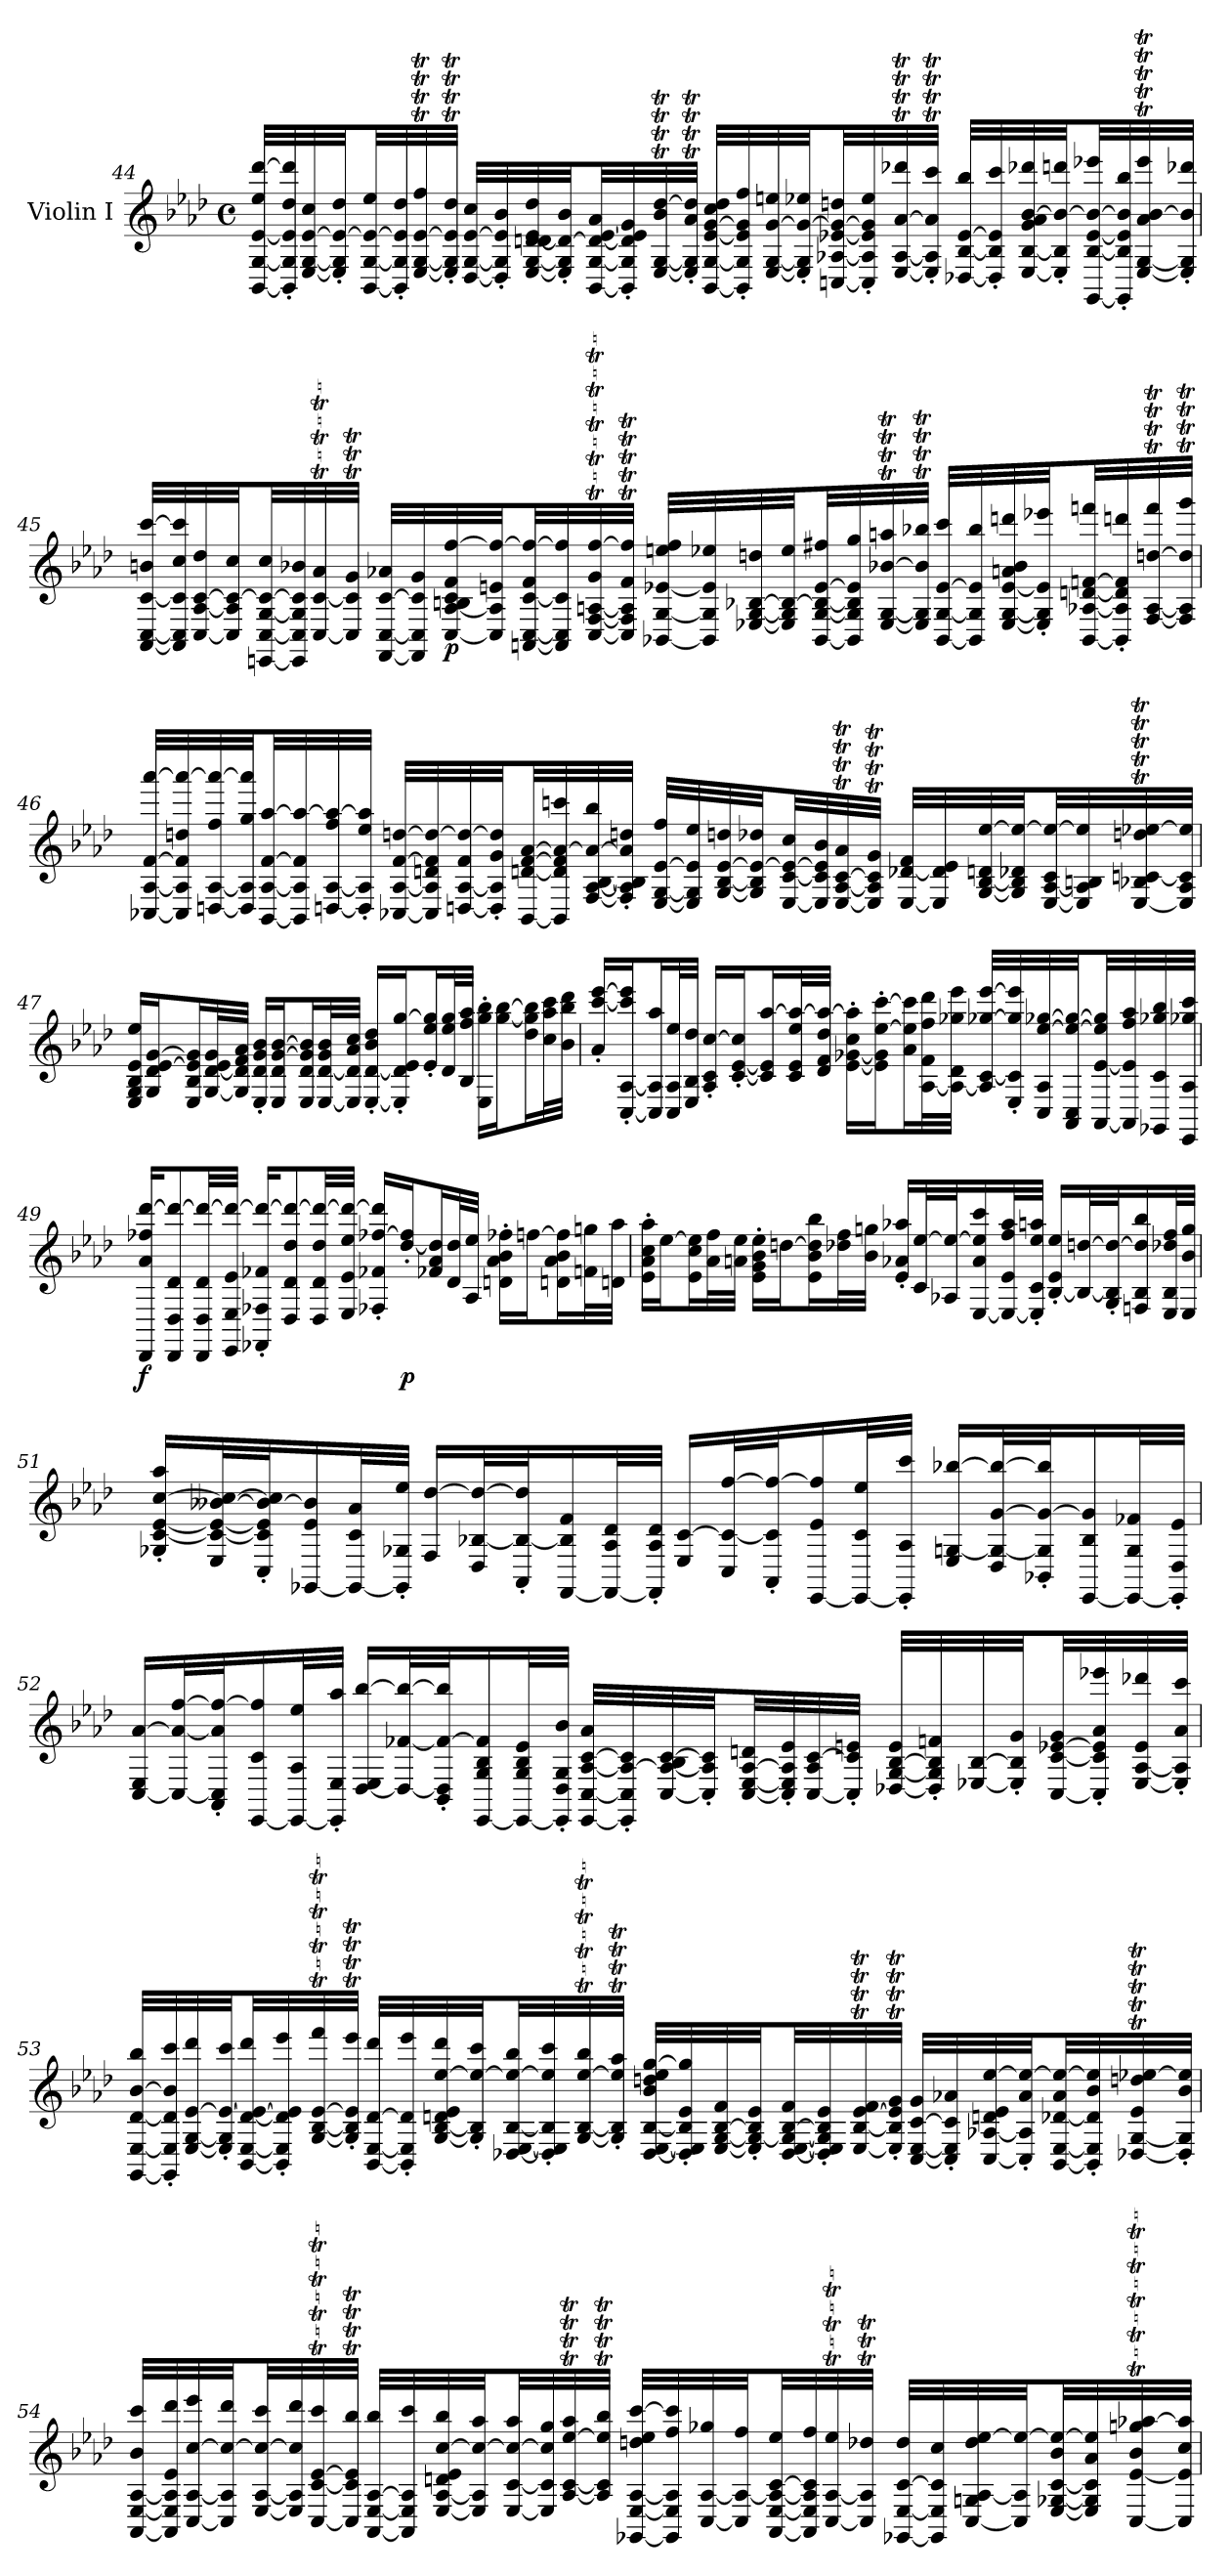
**kern	**dynam
*part1	*part1
*staff1	*staff1
*I"Violin I	*
*I'Vln	*
*clefG2	*
*k[b-e-a-d-]	*
*A-:	*
*M4/4	*
*met(c)	*
=44	=44
[32BB- [32G [32e- 32ee- [32ddd-LLL	.
32BB-]' 32G]' 32e-]' 32dd-' 32ddd-]'	.
[32E- [32G [32e- 32cc	.
32E-]' 32G]' 32e-_' 32dd-'JJ	.
[32BB- [32G 32e-_ 32ee-LL	.
32BB-]' 32G]' 32e-]' 32dd-'	.
[32E-T [32GT [32e-T 32ffT	.
32E-]T' 32G]T' 32e-]T' 32dd-T'JJJ	.
[32D- [32G [32e- 32ccLLL	.
32D-]' 32G]' 32e-]' 32b-'	.
[32E- [32G [32d- 32dn 32e- 32dd-	.
32E-]' 32G]' 32d-_' 32b-'JJ	.
[32BB- [32G 32d-_ [32e- 32a-LL	.
32BB-]' 32G]' 32d-]' 32e-]' 32g'	.
[32E-T [32GT 32b-T [32dd-T	.
32E-]T' 32G]T' 32a-T' 32dd-]T'JJJ	.
[32BB- [32G [32e- [32g 32cc 32dd-LLL	.
32BB-]' 32G]' 32e-]' 32g]' 32ff'	.
[32E- [32G [32g 32een	.
32E-]' 32G]' 32g_' 32ee-X'JJ	.
[32Cn [32A- [32e-X 32g_ 32ddnLL	.
32C]' 32A-]' 32e-]' 32g]' 32ee-'	.
[32E-T [32A-T [32a-T 32ddd-XT	.
32E-]T' 32A-]T' 32a-]T' 32cccT'JJJ	.
[32D-X [32B- [32e- 32bb-LLL	.
32D-]' 32B-]' 32e-]' 32ccc'	.
[32E- [32B- 32g 32a- [32b- 32ddd-	.
32E-]' 32B-]' 32b-_' 32dddn'JJ	.
[32GG [32B- [32e- 32b-_ 32eee-XLL	.
32GG]' 32B-]' 32e-]' 32b-]' 32bb-'	.
[32E-T [32GT 32a-T [32b-T 32eee-T	.
32E-]' 32G]' 32b-]' 32ddd-X'JJJ	.
=45	=45
[32AA- [32C [32c 32bn [32cccLLL	.
32AA-] 32C] 32c] 32cc 32ccc]	.
[32C [32A- [32c 32dd-	.
32C] 32A-] 32c_ 32ccJJ	.
[32EEn [32C [32G 32c_ 32ccLL	.
32EE] 32C] 32G] 32c] 32b-X	.
[32CT [32cT 32a-T	.
32C]T 32c]T 32gTJJJ	.
[32FF [32C [32c 32a-LLL	.
32FF] 32C] 32c] 32g	.
[32C [32A- 32Bn 32c 32f [32ff	p
32C] 32A-] 32en 32ff_JJ	.
[32AAn [32C [32c 32f 32ff_LL	.
32AA] 32C] 32c] 32ff]	.
[32CT [32FT [32AnT 32gT [32ffT	.
32C]T 32F]T 32A]T 32fT 32ff]TJJJ	.
[32BB-X [32G [32e-X 32een 32ffLLL	.
32BB-] 32G] 32e-] 32ee-X	.
[32E-X [32G [32B-X 32ddn	.
32E-] 32G] 32B-_ 32ee-JJ	.
[32BB- [32G 32B-_ [32e- 32ff#XLL	.
32BB-] 32G] 32B-] 32e-] 32gg	.
[32E-T [32GT [32b-XT 32aanT	.
32E-]T 32G]T 32b-]T 32bb-XTJJJ	.
[32BB- [32G [32e- 32cccLLL	.
32BB-] 32G] 32e-] 32bb-	.
[32E- [32G [32e- 32an 32b- 32dddn	.
32E-]' 32G]' 32e-]' 32eee-X'JJ	.
[32BB- [32A-X [32dn [32fn 32fffnLL	.
32BB-]' 32A-]' 32d]' 32f]' 32dddn'	.
[32FT [32A-T [32ddnT 32fffT	.
32F]T 32A-]T 32dd]T 32gggTJJJ	.
=46	=46
[32C-X [32A- [32f [32aaa-LLL	.
32C-] 32A-] 32f] 32ddn 32aaa-_	.
[32Dn [32A- 32ff 32aaa-_	.
32D] 32A-] 32gg 32aaa-]JJ	.
[32BB- [32A- [32f [32aa-LL	.
32BB-] 32A-] 32f] 32aa-_	.
[32Dn [32A- 32ff 32aa-_	.
32D]' 32A-]' 32ee-' 32aa-]'JJJ	.
[32C-X [32A- [32f [32ddnLLL	.
32C-] 32A-] 32dn 32f] 32dd_	.
[32Dn [32A- 32f 32dd_	.
32D]' 32A-]' 32g' 32dd]'JJ	.
[32BB- [32dn [32f [32a-LL	.
32BB-] 32d] 32f] 32a-_ 32cccn	.
[32F [32A- [32B- 32a-_ 32bb-	.
32F]' 32A-]' 32B-]' 32a-]' 32ddn'JJJ	.
[32E- [32G [32e- 32ffLLL	.
32E-] 32G] 32e-] 32ee-	.
[32G [32B- [32e- 32ddn	.
32G] 32B-] 32e-_ 32dd-XJJ	.
[32E- [32c 32e-_ 32ccLL	.
32E-] 32c] 32e-] 32b-	.
[32E-T [32A-T [32cT 32a-T	.
32E-]T 32A-]T 32c]T 32gTJJJ	.
[32E- [32d-X 32fLLL	.
32E-] 32d-] 32e-	.
[32G [32B- 32dn [32ee-	.
32G] 32B-] 32d-X 32ee-_JJ	.
[32E- [32A- 32c 32ee-_LL	.
32E-] 32A-] 32Bn 32ee-]	.
[32E-T 32B-XT [32cnT 32ddnT [32ee-T	.
32E-] 32A- 32c] 32ee-]JJJ	.
=47	=47
16E- 16G 16B- 16e- 16ee-LL	.
16G 16d- [16e- [16gJ	.
16E- 16B- 16e-] 16g]L	.
[32G [32d- 32e- 32gL	.
32G] 32d-] 32f 32a-JJJ	.
16E-' 16d-' 16g' 16b-'LL	.
16E- 16d- [16g [16b-J	.
16E- 16d- 16g] 16b-]L	.
[32E- [32d- 32g 32b-L	.
32E-] 32d-] 32a- 32ccJJJ	.
[16E-' [16d-' 16b-' 16dd-'LL	.
16E-]' 16d-]' 16e-' [16gg'J	.
16e-' 16ee-' 16gg]'L	.
32d- 32ee- 32ggL	.
32B- 32ff 32aa-JJJ	.
16E-' 16gg' 16bb-'LL	.
[16gg [16bb-J	.
16dd- 16gg] 16bb-]L	.
32cc 32aa- 32cccL	.
32b- 32bb- 32ddd-JJJ	.
=48	=48
16a-' [16ccc' [16eee-'LL	.
[16C' [16A-' 16ccc]' 16eee-]'J	.
16C] 16A-] 16aa-L	.
32C 32A- 32ee-L	.
32E- 32B- 32dd-JJJ	.
16A-' 16c' [16cc'LL	.
[16c' [16e-' 16cc]'J	.
16c] 16e-] [16aa-L	.
32c 32e- 32ee- 32aa-_L	.
32d- 32f 32dd- 32aa-_JJJ	.
[16e-' [16g-X' 16cc' 16aa-]'LL	.
16e-]' 16g-]' [16ee-' [16ccc'J	.
16a- 16ee-] 16ccc]L	.
[32A- 32f 32ff 32ddd-L	.
32A-_ 32d- 32gg-X 32eee-JJJ	.
32A-] [32c [32gg-X [32eee-LLL	.
32E-' 32c]' 32gg-]' 32eee-]'	.
32C 32A- [32ee- [32gg-X	.
32AA- 32C 32ee-_ 32gg-_JJ	.
[32AA- [32e- 32ee-] 32gg-]LL	.
32AA-] 32e-] 32ff 32aa-	.
32GG-X 32c 32gg-X 32bb-	.
32EE- 32A- 32gg-X 32cccJJJ	.
=49	=49
16DD- 16a- 16ff-X [16ddd-KL	f
8DD- 8D- 8d- 8ddd-_	.
32DD- 32D- 32d- 32ddd-_LL	.
32EE- 32E- 32e- 32ddd-_JJJ	.
16FF-X' 16F-X' 16f-X' 16ddd-_'KL	.
8D- 8d- 8dd- 8ddd-_	.
32D- 32d- 32dd- 32ddd-_LL	.
32E- 32e- 32ee- 32ddd-_JJJ	.
16F-X' 16f-X' [16ff-X' 16ddd-]'LL	.
[16dd-' 16ff-]'J	p
16f-X 16a- 16dd-]L	.
32d- 32dd-L	.
32A- 32ee-JJJ	.
16dn' 16a-' 16b-' 16ff-X'LL	.
[16ffnJ	.
16dn 16a- 16b- 16ff]L	.
32fn 32ggnL	.
32dn 32aa-JJJ	.
=50	=50
16e-' 16a-' 16cc' 16aa-'LL	.
[16ee-J	.
16e- 16cc 16ee-]L	.
32a- 32ffL	.
32an 32ee-JJJ	.
16e-' 16g' 16b-' 16ee-'LL	.
[16ddnJ	.
16e- 16b- 16dd] 16bb-L	.
32dd-X 32ffL	.
32b- 32ggnJJJ	.
16e-' 16a-X' 16aa-X'LL	.
32c [32ee-L	.
32A-X 32ee-_J	.
[16E- 16a- 16ee-] 16ccc	.
32E-_ 32e- 32ff 32aa-L	.
32E-]' 32c' 32ee-' 32aan'JJJ	.
[16B-' 16e-' 16ee-'LL	.
32B-_ [32ddnL	.
32G' 32B-]' 32dd_'J	.
16Fn 16B- 16dd] 16bb-	.
32E- 32B- 32dd-X 32ffL	.
32E- 32b- 32ggJJJ	.
=51	=51
16G-X' [16c' [16e-' [16cc' 16aa-'LL	.
32E- 32c_ 32e-_ [32b--X 32cc_L	.
32C' 32c]' 32e-]' 32b--_' 32cc]'J	.
[16GG-X 16e- 16b--]	.
32GG-_ 32c 32a-L	.
32GG-]' 32G-X' 32ee-'JJJ	.
16F [16dd-LL	.
32D- [32B-X 32dd-_L	.
32AA-' 32B-_' 32dd-]'J	.
[16FF 16B-] 16f	.
32FF_ 32A- 32d-L	.
32FF]' 32A-' 32d-'JJJ	.
16E- [16cLL	.
32C 32c_ [32ffL	.
32AA-' 32c]' 32ff_'J	.
[16EE- 16e- 16ff]	.
32EE-_ 32c 32ee-L	.
32EE-]' 32A-' 32ccc'JJJ	.
16E- [16Gn [16bb-XLL	.
32D- 32G_ [32g 32bb-_L	.
32BB-X' 32G]' 32g_' 32bb-]'J	.
[16EE- 16B- 16g]	.
32EE-_ 32G 32f-XL	.
32EE-]' 32D-' 32e-'JJJ	.
=52	=52
[16C 16E- [16a-LL	.
32C_ 32a-_ [32ffL	.
32AA-' 32C]' 32a-]' 32ff_'J	.
[16EE- 16c 16ff]	.
32EE-_ 32A- 32ee-L	.
32EE-]' 32E-' 32aa-'JJJ	.
[16D- 16E- [16bb-LL	.
32D-_ [32f-X 32bb-_L	.
32BB-' 32D-]' 32f-_' 32bb-]'J	.
[16EE- 16G 16B- 16f-]	.
32EE-_ 32G 32B- 32e-L	.
32EE-]' 32D-' 32G' 32b-'JJJ	.
[32EE- [32C [32A- [32c 32a-LLL	.
32EE-]' 32C]' 32A-_' 32c]'	.
[32C 32A-_ 32B- [32c	.
32C]' 32A-]' 32c]'JJ	.
[32C [32E- [32A- 32dnLL	.
32C]' 32E-]' 32A-]' 32e-'	.
[32C 32A- [32c	.
32C]' 32c]' 32en'JJJ	.
[32D-X [32G [32B- 32eLLL	.
32D-]' 32G]' 32B-]' 32fn'	.
[32E-X [32B-	.
32E-]' 32B-]' 32g'JJ	.
[32C [32c [32e-X 32gLL	.
32C]' 32c]' 32e-]' 32a-' 32eee-X'	.
[32E- [32A- 32e- 32ddd-X	.
32E-]' 32A-]' 32a-' 32ccc'JJJ	.
=53	=53
[32GG [32E- [32d- [32b- 32bb-LLL	.
32GG]' 32E-]' 32d-]' 32b-]' 32ccc'	.
[32E- [32G [32e- 32ddd-	.
32E-]' 32G]' 32e-_' 32ccc'JJ	.
[32BB- [32E- [32d- 32e-_ 32ddd-LL	.
32BB-]' 32E-]' 32d-]' 32e-]' 32eee-'	.
[32GT [32B-T [32e-T 32fffT	.
32G]T' 32B-]T' 32e-]T' 32eee-T'JJJ	.
[32BB- [32E- [32d- 32ddd-LLL	.
32BB-]' 32E-]' 32d-]' 32eee-'	.
[32G [32B- 32dn 32e- [32ee- 32ddd-	.
32G]' 32B-]' 32ee-_' 32ccc'JJ	.
[32D-X [32E- [32B- 32ee-_ 32bb-LL	.
32D-]' 32E-]' 32B-]' 32ee-]' 32ccc'	.
[32GT [32B-T [32ee-T 32bb-T	.
32G]T' 32B-]T' 32ee-]T' 32aa-T'JJJ	.
[32D- [32E- [32B- 32b- 32ddn 32ee- [32ggLLL	.
32D-]' 32E-]' 32B-]' 32e-' 32gg]'	.
[32E- [32G [32B- 32f	.
32E-]' 32G_' 32B-]' 32e-'JJ	.
[32D- [32E- 32G_ [32B- 32fLL	.
32D-]' 32E-]' 32G]' 32B-]' 32e-'	.
[32E-T [32B-T [32e-T 32fT	.
32E-]T' 32B-]T' 32e-]T' 32gT'JJJ	.
[32C [32E- [32c 32gLLL	.
32C]' 32E-]' 32c]' 32a-'	.
[32C [32A- 32dn 32e- [32ee-	.
32C]' 32A-]' 32a-' 32ee-_'JJ	.
[32BB- [32E- [32d-X 32a- 32ee-_LL	.
32BB-]' 32E-]' 32d-]' 32b-' 32ee-]'	.
[32D-XT [32GT 32e-T 32ddnT [32ee-T	.
32D-]' 32G]' 32b-' 32ee-]'JJJ	.
=54	=54
[32AA- [32E- [32A- 32b- 32cccLLL	.
32AA-] 32E-] 32A-] 32e- 32ddd-	.
[32C [32A- [32cc 32eee-	.
32C] 32A-] 32cc_ 32ddd-JJ	.
[32E- [32A- 32cc_ 32cccLL	.
32E-] 32A-] 32cc] 32ddd-	.
[32CT [32cT [32e-T 32cccT	.
32C]T 32c]T 32e-]T 32bb-TJJJ	.
[32AA- [32E- [32A- 32bb-LLL	.
32AA-] 32E-] 32A-] 32ccc	.
[32E- [32A- 32dn 32e- [32cc 32bb-	.
32E-] 32A-] 32cc_ 32aa-JJ	.
[32E- [32c 32cc_ 32aa-LL	.
32E-] 32c] 32cc] 32gg	.
[32A-T [32cT [32ee-T 32aa-T	.
32A-]T 32c]T 32ee-]T 32bb-TJJJ	.
[32GG-X [32E- [32A- 32ddn 32ee- [32cccLLL	.
32GG-] 32E-] 32A-] 32ff 32ccc]	.
[32C [32A- 32gg-X	.
32C] 32A-_ 32ffJJ	.
[32AA- [32E- 32A-_ [32c 32ee-LL	.
32AA-] 32E-] 32A-] 32c] 32ff	.
[32CT [32A-T 32ee-T	.
32C]T 32A-]T 32dd-XTJJJ	.
[32GG-X [32E- [32c 32dd-LLL	.
32GG-] 32E-] 32c] 32cc	.
[32C 32Gn [32A- 32dd- [32ee-	.
32C] 32A-] 32ee-_JJ	.
[32E- [32G-X [32c 32b- 32ee-_LL	.
32E-] 32G-] 32c] 32a- 32ee-]	.
[32CT [32e-T 32b-T 32ggnT [32aa-T	.
32C] 32e-] 32cc 32aa-]JJJ	.
=	=
*-	*-
